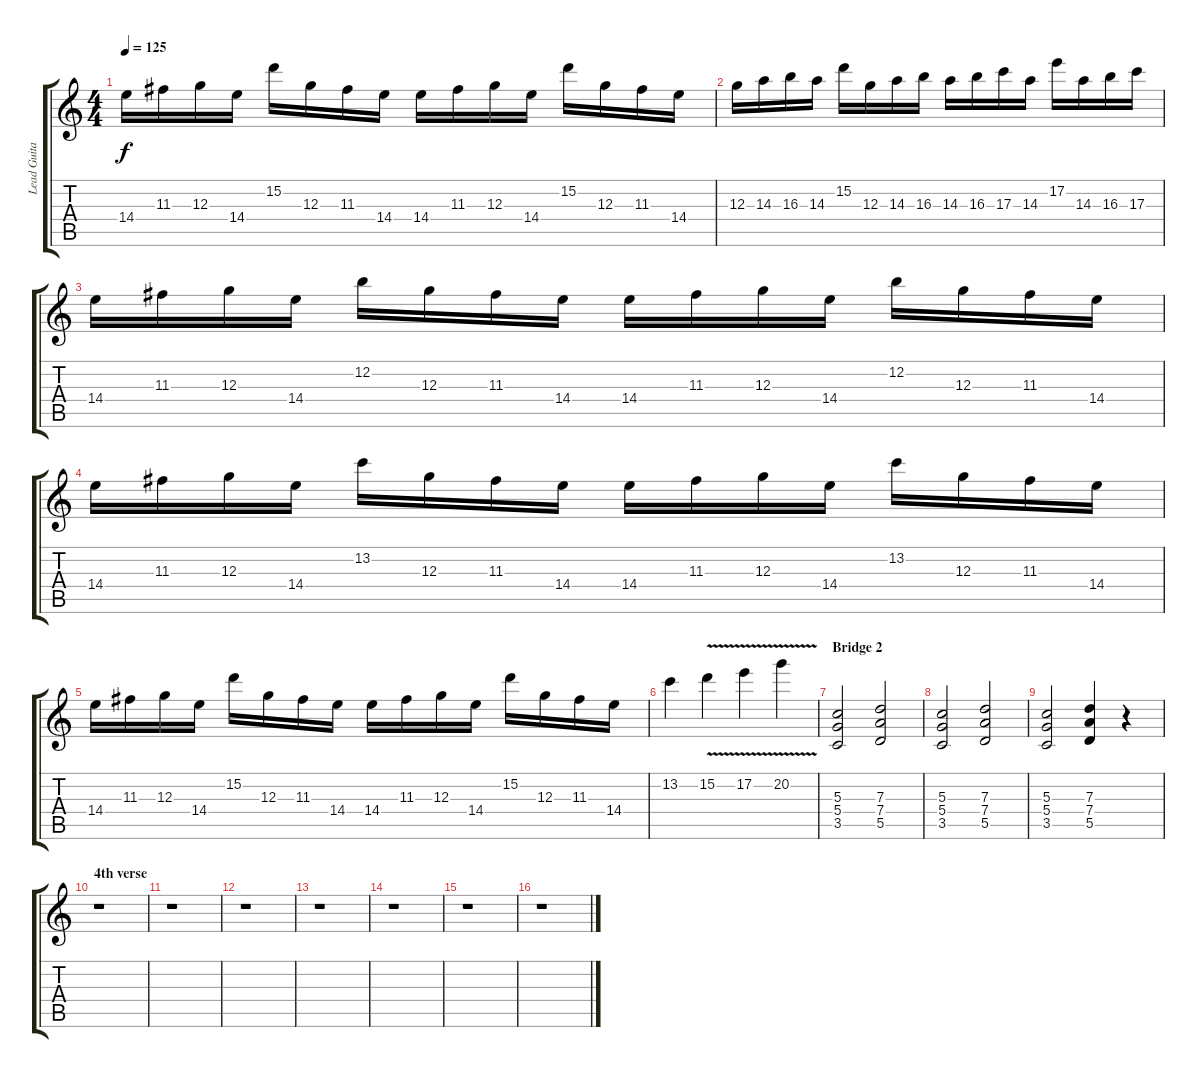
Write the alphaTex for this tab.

\track ("Lead Guitar" "Lead Guita") {instrument distortionguitar}
\staff {score tabs}
\tuning (E4 B3 G3 D3 A2 E2) {hide}
\ts (4 4)
\tempo 125
\clef g2
\ks c
14.4.16{dy f} 11.3.16 12.3.16 14.4.16 15.2.16 12.3.16 11.3.16 14.4.16 14.4.16 11.3.16 12.3.16 14.4.16 15.2.16 12.3.16 11.3.16 14.4.16 |
12.3.16 14.3.16 16.3.16 14.3.16 15.2.16 12.3.16 14.3.16 16.3.16 14.3.16 16.3.16 17.3.16 14.3.16 17.2.16 14.3.16 16.3.16 17.3.16 |
14.4.16 11.3.16 12.3.16 14.4.16 12.2.16 12.3.16 11.3.16 14.4.16 14.4.16 11.3.16 12.3.16 14.4.16 12.2.16 12.3.16 11.3.16 14.4.16 |
14.4.16 11.3.16 12.3.16 14.4.16 13.2.16 12.3.16 11.3.16 14.4.16 14.4.16 11.3.16 12.3.16 14.4.16 13.2.16 12.3.16 11.3.16 14.4.16 |
14.4.16 11.3.16 12.3.16 14.4.16 15.2.16 12.3.16 11.3.16 14.4.16 14.4.16 11.3.16 12.3.16 14.4.16 15.2.16 12.3.16 11.3.16 14.4.16 |
13.2.4 15.2{v}.4 17.2{v}.4 20.2{v}.4 |
\section ("" "Bridge 2")
(5.3 5.4 3.5).2 (7.3 7.4 5.5).2 |
(5.3 5.4 3.5).2 (7.3 7.4 5.5).2 |
(5.3 5.4 3.5).2 (7.3 7.4 5.5).4 r.4 |
\section ("" "4th verse")
r.1 |
r.1 |
r.1 |
r.1 |
r.1 |
r.1 |
r.1
